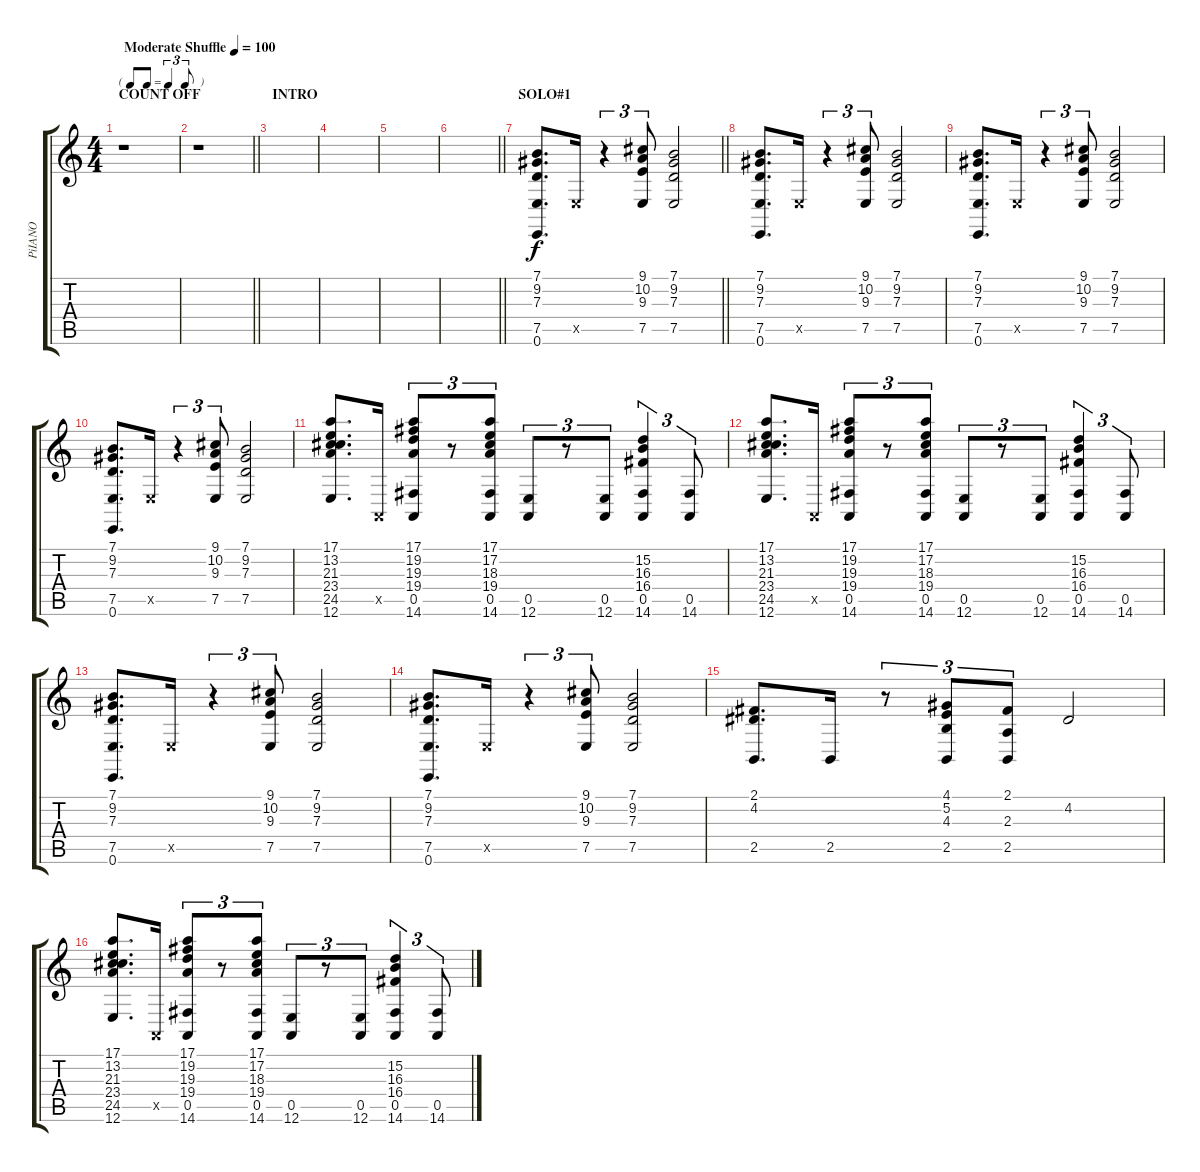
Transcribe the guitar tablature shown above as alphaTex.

\track ("PiIANO" "PiIANO") {instrument electricpiano2}
\staff {score tabs}
\tuning (E4 B3 G3 D3 A2 E2) {hide}
\ts (4 4)
\tf triplet8th
\section ("" "COUNT OFF")
\tempo (100 "Moderate Shuffle")
\clef g2
\ks c
r.1{dy f instrument electricpiano2} |
\barLineRight lightlight
r.1 |
\section ("" "INTRO")
|
|
|
\barLineRight lightlight
|
\section ("" "SOLO#1")
\barLineRight lightlight
(7.1 9.2 7.3 7.5 0.6).8{d} 7.5{x}.16 r.4{tu (3 2)} (9.1 10.2 9.3 7.5).8{tu (3 2)} (7.1 9.2 7.3 7.5).2 |
(7.1 9.2 7.3 7.5 0.6).8{d} 7.5{x}.16 r.4{tu (3 2)} (9.1 10.2 9.3 7.5).8{tu (3 2)} (7.1 9.2 7.3 7.5).2 |
(7.1 9.2 7.3 7.5 0.6).8{d} 7.5{x}.16 r.4{tu (3 2)} (9.1 10.2 9.3 7.5).8{tu (3 2)} (7.1 9.2 7.3 7.5).2 |
(7.1 9.2 7.3 7.5 0.6).8{d} 7.5{x}.16 r.4{tu (3 2)} (9.1 10.2 9.3 7.5).8{tu (3 2)} (7.1 9.2 7.3 7.5).2 |
(17.1 13.2 21.3 23.4 24.5 12.6).8{d} 0.5{x}.16 (17.1 19.2 19.3 19.4 0.5 14.6).8{tu (3 2)} r.8{tu (3 2)} (17.1 17.2 18.3 19.4 0.5 14.6).8{tu (3 2)} (0.5 12.6).8{tu (3 2)} r.8{tu (3 2)} (0.5 12.6).8{tu (3 2)} (15.2 16.3 16.4 0.5 14.6).4{tu (3 2)} (0.5 14.6).8{tu (3 2)} |
(17.1 13.2 21.3 23.4 24.5 12.6).8{d} 0.5{x}.16 (17.1 19.2 19.3 19.4 0.5 14.6).8{tu (3 2)} r.8{tu (3 2)} (17.1 17.2 18.3 19.4 0.5 14.6).8{tu (3 2)} (0.5 12.6).8{tu (3 2)} r.8{tu (3 2)} (0.5 12.6).8{tu (3 2)} (15.2 16.3 16.4 0.5 14.6).4{tu (3 2)} (0.5 14.6).8{tu (3 2)} |
(7.1 9.2 7.3 7.5 0.6).8{d} 7.5{x}.16 r.4{tu (3 2)} (9.1 10.2 9.3 7.5).8{tu (3 2)} (7.1 9.2 7.3 7.5).2 |
(7.1 9.2 7.3 7.5 0.6).8{d} 7.5{x}.16 r.4{tu (3 2)} (9.1 10.2 9.3 7.5).8{tu (3 2)} (7.1 9.2 7.3 7.5).2 |
(2.1 4.2 2.5).8{d} 2.5.16 r.8{tu (3 2)} (4.1 5.2 4.3 2.5).8{tu (3 2)} (2.1 2.3 2.5).8{tu (3 2)} 4.2.2 |
(17.1 13.2 21.3 23.4 24.5 12.6).8{d} 0.5{x}.16 (17.1 19.2 19.3 19.4 0.5 14.6).8{tu (3 2)} r.8{tu (3 2)} (17.1 17.2 18.3 19.4 0.5 14.6).8{tu (3 2)} (0.5 12.6).8{tu (3 2)} r.8{tu (3 2)} (0.5 12.6).8{tu (3 2)} (15.2 16.3 16.4 0.5 14.6).4{tu (3 2)} (0.5 14.6).8{tu (3 2)}
